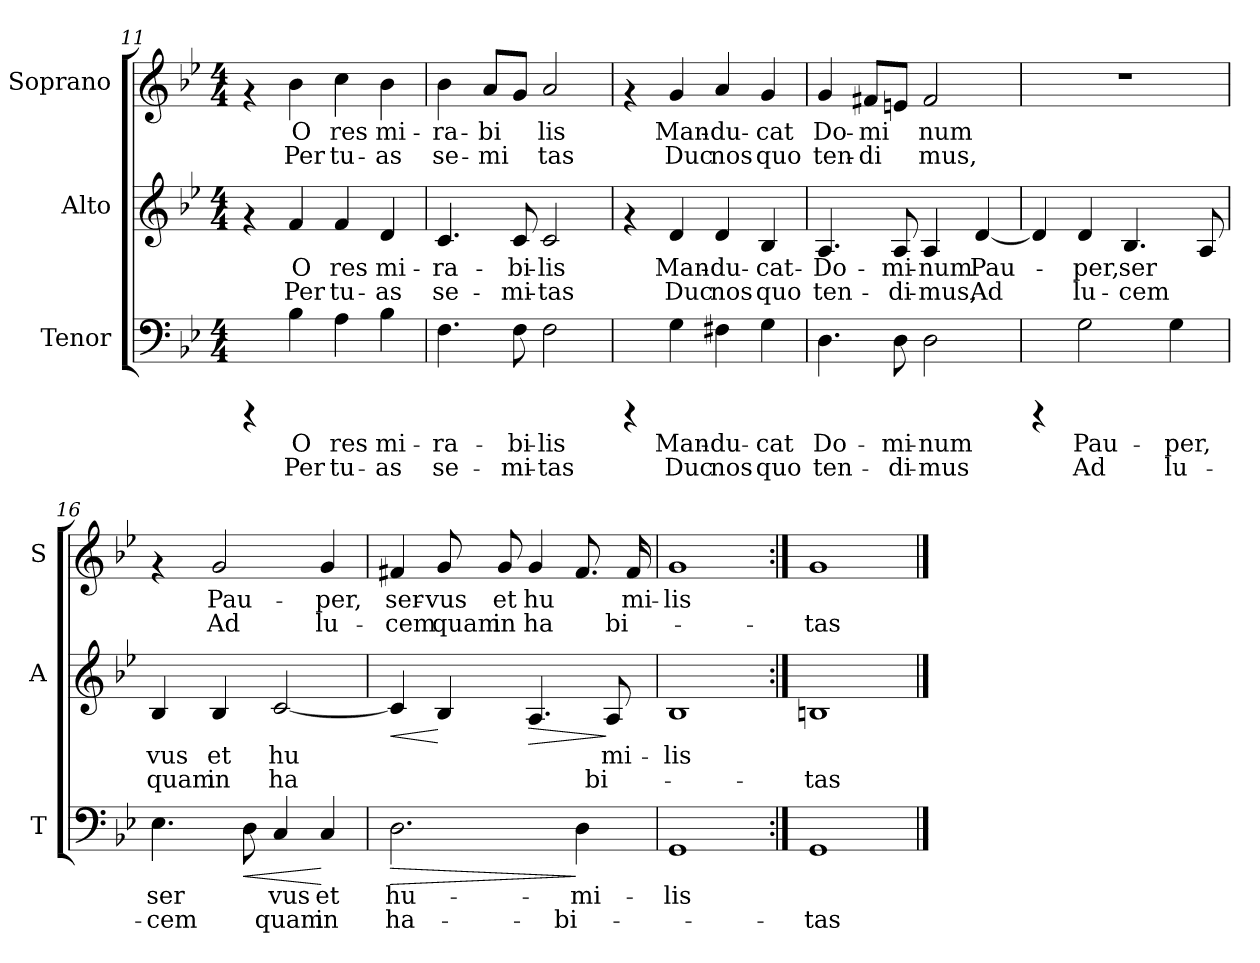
**kern	**text	**text	**dynam	**kern	**text	**text	**dynam	**kern	**text	**text
*part3	*part3	*part3	*part3	*part2	*part2	*part2	*part2	*part1	*part1	*part1
*staff3	*staff3	*staff3	*staff3	*staff2	*staff2	*staff2	*staff2	*staff1	*staff1	*staff1
*I"Tenor	*	*	*	*I"Alto	*	*	*	*I"Soprano	*	*
*I'T	*	*	*	*I'A	*	*	*	*I'S	*	*
*clefF4	*	*	*	*clefG2	*	*	*	*clefG2	*	*
*k[b-e-]	*	*	*	*k[b-e-]	*	*	*	*k[b-e-]	*	*
*B-:	*	*	*	*B-:	*	*	*	*B-:	*	*
*M4/4	*	*	*	*M4/4	*	*	*	*M4/4	*	*
=11	=11	=11	=11	=11	=11	=11	=11	=11	=11	=11
4rCCC	.	.	.	4rf	.	.	.	4rf	.	.
!	!LO:LY:b:cj	!LO:LY:b:cj	!	!	!LO:LY:b:cj	!LO:LY:b:cj	!	!	!LO:LY:b:cj	!LO:LY:b:cj
4B-\	O	Per	.	4f/	O	Per	.	4b-\	O	Per
!	!LO:LY:b:cj	!LO:LY:b:cj	!	!	!LO:LY:b:cj	!LO:LY:b:cj	!	!	!LO:LY:b:cj	!LO:LY:b:cj
4A\	res	tu-	.	4f/	res	tu-	.	4cc\	res	tu-
!	!LO:LY:b:cj	!LO:LY:b:cj	!	!	!LO:LY:b:cj	!LO:LY:b:cj	!	!	!LO:LY:b:cj	!LO:LY:b:cj
4B-\	-mi-	-as	.	4d/	-mi-	-as	.	4b-\	-mi-	-as
=12	=12	=12	=12	=12	=12	=12	=12	=12	=12	=12
!	!LO:LY:b:cj	!LO:LY:b:cj	!	!	!LO:LY:b:cj	!LO:LY:b:cj	!	!	!LO:LY:b:cj	!LO:LY:b:cj
4.F\	ra-	-se-	.	4.c/	ra-	-se-	.	4b-\	ra-	-se-
!	!	!	!	!	!	!	!	!	!LO:LY:b:cj	!LO:LY:b:cj
.	.	.	.	.	.	.	.	8a/L	-bi-	-mi-
!	!LO:LY:b:cj	!LO:LY:b:cj	!	!	!LO:LY:b:cj	!LO:LY:b:cj	!	!	!LO:LY:b:cj	!LO:LY:b:cj
8F\	-bi-	-mi-	.	8c/	-bi-	-mi-	.	8g/J	--	-
!	!LO:LY:b:cj	!LO:LY:b:cj	!	!	!LO:LY:b:cj	!LO:LY:b:cj	!	!	!LO:LY:b:cj	!LO:LY:b:cj
2F\	-lis	tas	.	2c/	-lis	tas	.	2a/	lis	tas
=13	=13	=13	=13	=13	=13	=13	=13	=13	=13	=13
4rCCC	.	.	.	4rf	.	.	.	4rf	.	.
!	!LO:LY:b:cj	!LO:LY:b:cj	!	!	!LO:LY:b:cj	!LO:LY:b:cj	!	!	!LO:LY:b:cj	!LO:LY:b:cj
4G\	Man-	-Duc	.	4d/	Man-	-Duc	.	4g/	Man-	-Duc
!	!LO:LY:b:cj	!LO:LY:b:cj	!	!	!LO:LY:b:cj	!LO:LY:b:cj	!	!	!LO:LY:b:cj	!LO:LY:b:cj
4F#X\	du-	-nos	.	4d/	du-	-nos	.	4a/	du-	-nos
!	!LO:LY:b:cj	!LO:LY:b:cj	!	!	!LO:LY:b:cj	!LO:LY:b:cj	!	!	!LO:LY:b:cj	!LO:LY:b:cj
4G\	cat	quo	.	4B-/	cat-	-quo	.	4g/	cat	quo
=14	=14	=14	=14	=14	=14	=14	=14	=14	=14	=14
!	!LO:LY:b:cj	!LO:LY:b:cj	!	!	!LO:LY:b:cj	!LO:LY:b:cj	!	!	!LO:LY:b:cj	!LO:LY:b:cj
4.D\	Do-	-ten-	.	4.A/	Do-	-ten-	.	4g/	Do-	-ten-
!	!	!	!	!	!	!	!	!	!LO:LY:b:cj	!LO:LY:b:cj
.	.	.	.	.	.	.	.	8f#X/L	-mi-	-di-
!	!LO:LY:b:cj	!LO:LY:b:cj	!	!	!LO:LY:b:cj	!LO:LY:b:cj	!	!	!LO:LY:b:cj	!LO:LY:b:cj
8D\	-mi-	-di-	.	8A/	-mi-	-di-	.	8en/J	--	-
!	!LO:LY:b:cj	!LO:LY:b:cj	!	!	!LO:LY:b:cj	!LO:LY:b:cj	!	!	!LO:LY:b:cj	!LO:LY:b:cj
2D\	-num	mus	.	4A/	-num	mus,	.	2f#/	num	mus,
!	!	!	!	!	!LO:LY:b:cj	!LO:LY:b:cj	!	!	!	!
.	.	.	.	[>4d/	Pau-	-Ad	.	.	.	.
!!LO:PB:g=z
=15	=15	=15	=15	=15	=15	=15	=15	=15	=15	=15
!	!	!	!	!	!LO:LY:b:cj	!LO:LY:b:cj	!	!	!	!
4rCCC	.	.	.	4d/]	.	.	.	1r	.	.
!	!LO:LY:b:cj	!LO:LY:b:cj	!	!	!LO:LY:b:cj	!LO:LY:b:cj	!	!	!	!
2G\	Pau-	-Ad	.	4d/	per,	lu-	.	.	.	.
!	!	!	!	!	!LO:LY:b:cj	!LO:LY:b:cj	!	!	!	!
.	.	.	.	4.B-/	-ser-	-cem-	.	.	.	.
!	!LO:LY:b:cj	!LO:LY:b:cj	!	!	!	!	!	!	!	!
4G\	per,	lu-	.	.	.	.	.	.	.	.
!	!	!	!	!	!LO:LY:b:cj	!LO:LY:b:cj	!	!	!	!
.	.	.	.	8A/	--	--	.	.	.	.
=16	=16	=16	=16	=16	=16	=16	=16	=16	=16	=16
!	!LO:LY:b:cj	!LO:LY:b:cj	!	!	!LO:LY:b:cj	!LO:LY:b:cj	!	!	!	!
4.E-\	-ser-	-cem-	.	4B-/	-vus	quam	.	4rf	.	.
!	!	!	!	!	!LO:LY:b:cj	!LO:LY:b:cj	!	!	!LO:LY:b:cj	!LO:LY:b:cj
.	.	.	.	4B-/	et	in	.	2g/	Pau-	-Ad
!	!LO:LY:b:cj	!LO:LY:b:cj	!LO:HP:b	!	!	!	!	!	!	!
8D\	--	-	<	.	.	.	.	.	.	.
!	!LO:LY:b:cj	!LO:LY:b:cj	!	!	!LO:LY:b:cj	!LO:LY:b:cj	!	!	!	!
4C/	vus	quam	.	[<2c/	hu-	-ha-	.	.	.	.
!	!LO:LY:b:cj	!LO:LY:b:cj	!	!	!	!	!	!	!LO:LY:b:cj	!LO:LY:b:cj
4C/	et	in	[	.	.	.	.	4g/	per,	lu-
=17	=17	=17	=17	=17	=17	=17	=17	=17	=17	=17
!	!LO:LY:b:cj	!LO:LY:b:cj	!LO:HP:b	!	!LO:LY:b:cj	!LO:LY:b:cj	!LO:HP:b	!	!LO:LY:b:cj	!LO:LY:b:cj
2.D\	hu-	-ha-	>	4c/]	--	--	<	4f#X/	-ser-	-cem
!	!	!	!	!	!LO:LY:b:cj	!LO:LY:b:cj	!	!	!LO:LY:b:cj	!LO:LY:b:cj
.	.	.	.	4B-/	--	--	[	8g/	vus	quam
!	!	!	!	!	!	!	!	!	!LO:LY:b:cj	!LO:LY:b:cj
.	.	.	.	.	.	.	.	8g/	et	in
!	!	!	!	!	!LO:LY:b:cj	!LO:LY:b:cj	!LO:HP:b	!	!LO:LY:b:cj	!LO:LY:b:cj
.	.	.	.	4.A/	--	--	>	4g/	hu-	-ha-
!	!LO:LY:b:cj	!LO:LY:b:cj	!	!	!	!	!	!	!LO:LY:b:cj	!LO:LY:b:cj
4D\	-mi-	-bi-	]	.	.	.	.	8.f#/	--	--
!	!	!	!	!	!LO:LY:b:cj	!LO:LY:b:cj	!	!	!	!
.	.	.	.	8A/	-mi-	-bi-	]	.	.	.
!	!	!	!	!	!	!	!	!	!LO:LY:b:cj	!LO:LY:b:cj
.	.	.	.	.	.	.	.	16f#/	-mi-	-bi-
=18	=18	=18	=18	=18	=18	=18	=18	=18	=18	=18
!	!LO:LY:b:cj	!	!	!	!LO:LY:b:cj	!	!	!	!LO:LY:b:cj	!
1GG	-lis	.	.	1B-	-lis	.	.	1g	-lis	.
=19:|!	=19:|!	=19:|!	=19:|!	=19:|!	=19:|!	=19:|!	=19:|!	=19:|!	=19:|!	=19:|!
!	!LO:LY:b:cj	!LO:LY:b:cj	!	!	!LO:LY:b:cj	!LO:LY:b:cj	!	!	!LO:LY:b:cj	!LO:LY:b:cj
1GG	.	tas	.	1Bn	.	tas	.	1g	.	tas
==	==	==	==	==	==	==	==	==	==	==
*-	*-	*-	*-	*-	*-	*-	*-	*-	*-	*-
